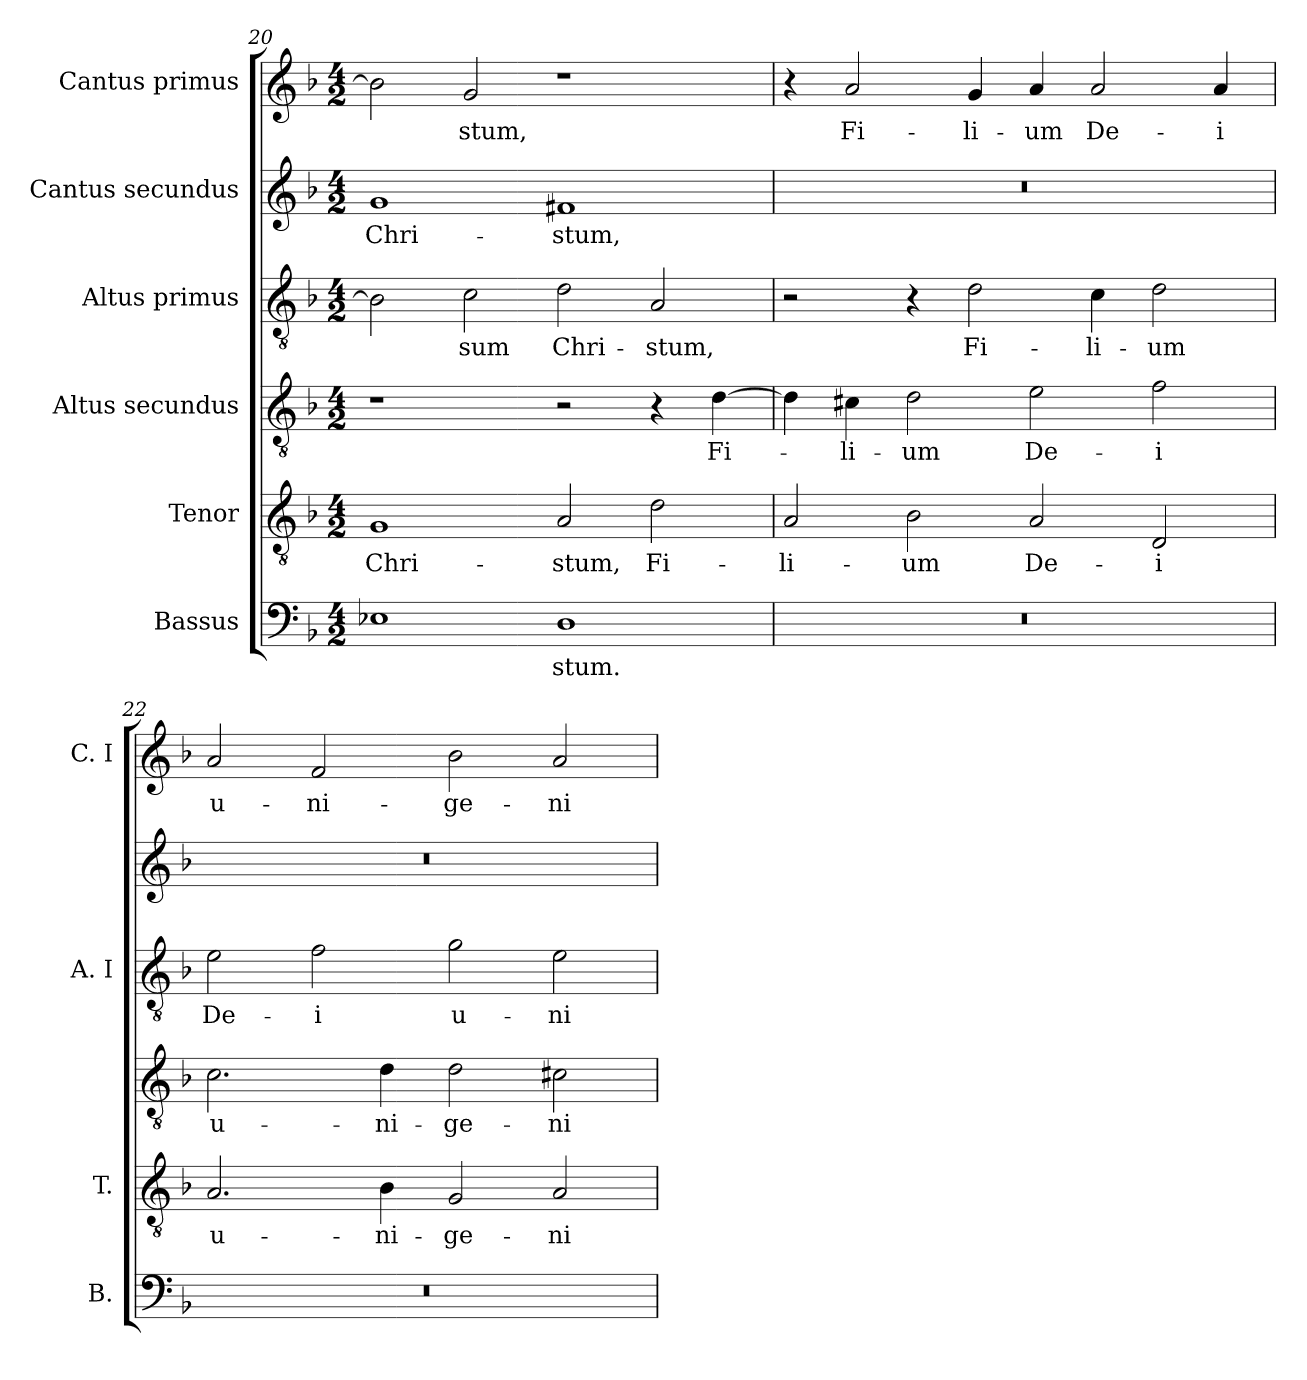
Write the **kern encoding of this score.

**kern	**text	**kern	**text	**kern	**text	**kern	**text	**kern	**text	**kern	**text
*part6	*part6	*part5	*part5	*part4	*part4	*part3	*part3	*part2	*part2	*part1	*part1
*staff6	*staff6	*staff5	*staff5	*staff4	*staff4	*staff3	*staff3	*staff2	*staff2	*staff1	*staff1
*I"Bassus	*	*I"Tenor	*	*I"Altus secundus	*	*I"Altus primus	*	*I"Cantus secundus	*	*I"Cantus primus	*
*I'B.	*	*I'T.	*	*	*	*I'A. I	*	*	*	*I'C. I	*
*clefF4	*	*clefGv2	*	*clefGv2	*	*clefGv2	*	*clefG2	*	*clefG2	*
*	*	*ITrd7c12	*	*ITrd7c12	*	*ITrd7c12	*	*	*	*	*
*k[b-]	*	*k[b-]	*	*k[b-]	*	*k[b-]	*	*k[b-]	*	*k[b-]	*
*d:	*	*d:	*	*d:	*	*d:	*	*d:	*	*d:	*
*M4/2	*	*M4/2	*	*M4/2	*	*M4/2	*	*M4/2	*	*M4/2	*
=20	=20	=20	=20	=20	=20	=20	=20	=20	=20	=20	=20
!	!	!	!LO:LY:b:color=#000000	!	!	!	!	!	!	!	!
!	!	!	!	!	!	!	!	!	!LO:LY:b:color=#000000	!	!
1E-Xi	.	1GGi	Chri-	1r	.	2BB-i\]	.	1gi	Chri-	2b-i\]	.
!	!	!	!	!	!	!	!LO:LY:b:color=#000000	!	!	!	!
!	!	!	!	!	!	!	!	!	!	!	!LO:LY:b:color=#000000
.	.	.	.	.	.	2Ci\	-sum	.	.	2gi/	-stum,
!	!LO:LY:b:color=#000000	!	!	!	!	!	!	!	!	!	!
!	!	!	!LO:LY:b:color=#000000	!	!	!	!	!	!	!	!
!	!	!	!	!	!	!	!LO:LY:b:color=#000000	!	!	!	!
!	!	!	!	!	!	!	!	!	!LO:LY:b:color=#000000	!	!
1Di	-stum.	2AAi/	-stum,	2r	.	2Di\	Chri-	1f#Xi	-stum,	1r	.
!	!	!	!LO:LY:b:color=#000000	!	!	!	!	!	!	!	!
!	!	!	!	!	!	!	!LO:LY:b:color=#000000	!	!	!	!
.	.	2Di\	Fi-	4r	.	2AAi/	-stum,	.	.	.	.
!	!	!	!	!	!LO:LY:b:color=#000000	!	!	!	!	!	!
.	.	.	.	[4Di\	Fi-	.	.	.	.	.	.
=21	=21	=21	=21	=21	=21	=21	=21	=21	=21	=21	=21
!LO:N:vis=1	!	!	!	!	!	!	!	!	!	!	!
!	!	!	!LO:LY:b:color=#000000	!	!	!	!	!LO:N:vis=1	!	!	!
0r	.	2AAi/	-li-	4Di\]	.	2r	.	0r	.	4r	.
!	!	!	!	!	!LO:LY:b:color=#000000	!	!	!	!	!	!
!	!	!	!	!	!	!	!	!	!	!	!LO:LY:b:color=#000000
.	.	.	.	4C#Xi\	-li-	.	.	.	.	2ai/	Fi-
!	!	!	!LO:LY:b:color=#000000	!	!	!	!	!	!	!	!
!	!	!	!	!	!LO:LY:b:color=#000000	!	!	!	!	!	!
.	.	2BB-i\	-um	2Di\	-um	4r	.	.	.	.	.
!	!	!	!	!	!	!	!LO:LY:b:color=#000000	!	!	!	!
!	!	!	!	!	!	!	!	!	!	!	!LO:LY:b:color=#000000
.	.	.	.	.	.	2Di\	Fi-	.	.	4gi/	-li-
!	!	!	!LO:LY:b:color=#000000	!	!	!	!	!	!	!	!
!	!	!	!	!	!LO:LY:b:color=#000000	!	!	!	!	!	!
!	!	!	!	!	!	!	!	!	!	!	!LO:LY:b:color=#000000
.	.	2AAi/	De-	2Ei\	De-	.	.	.	.	4ai/	-um
!	!	!	!	!	!	!	!LO:LY:b:color=#000000	!	!	!	!
!	!	!	!	!	!	!	!	!	!	!	!LO:LY:b:color=#000000
.	.	.	.	.	.	4Ci\	-li-	.	.	2ai/	De-
!	!	!	!LO:LY:b:color=#000000	!	!	!	!	!	!	!	!
!	!	!	!	!	!LO:LY:b:color=#000000	!	!	!	!	!	!
!	!	!	!	!	!	!	!LO:LY:b:color=#000000	!	!	!	!
.	.	2DDi/	-i	2Fi\	-i	2Di\	-um	.	.	.	.
!	!	!	!	!	!	!	!	!	!	!	!LO:LY:b:color=#000000
.	.	.	.	.	.	.	.	.	.	4ai/	-i
=22	=22	=22	=22	=22	=22	=22	=22	=22	=22	=22	=22
!LO:N:vis=1	!	!	!	!	!	!	!	!	!	!	!
!	!	!	!LO:LY:b:color=#000000	!	!	!	!	!	!	!	!
!	!	!	!	!	!LO:LY:b:color=#000000	!	!	!	!	!	!
!	!	!	!	!	!	!	!LO:LY:b:color=#000000	!LO:N:vis=1	!	!	!
!	!	!	!	!	!	!	!	!	!	!	!LO:LY:b:color=#000000
0r	.	2.AAi/	u-	2.Ci\	u-	2Ei\	De-	0r	.	2ai/	u-
!	!	!	!	!	!	!	!LO:LY:b:color=#000000	!	!	!	!
!	!	!	!	!	!	!	!	!	!	!	!LO:LY:b:color=#000000
.	.	.	.	.	.	2Fi\	-i	.	.	2fi/	-ni-
!	!	!	!LO:LY:b:color=#000000	!	!	!	!	!	!	!	!
!	!	!	!	!	!LO:LY:b:color=#000000	!	!	!	!	!	!
.	.	4BB-i\	-ni-	4Di\	-ni-	.	.	.	.	.	.
!	!	!	!LO:LY:b:color=#000000	!	!	!	!	!	!	!	!
!	!	!	!	!	!LO:LY:b:color=#000000	!	!	!	!	!	!
!	!	!	!	!	!	!	!LO:LY:b:color=#000000	!	!	!	!
!	!	!	!	!	!	!	!	!	!	!	!LO:LY:b:color=#000000
.	.	2GGi/	-ge-	2Di\	-ge-	2Gi\	u-	.	.	2b-i\	-ge-
!	!	!	!LO:LY:b:color=#000000	!	!	!	!	!	!	!	!
!	!	!	!	!	!LO:LY:b:color=#000000	!	!	!	!	!	!
!	!	!	!	!	!	!	!LO:LY:b:color=#000000	!	!	!	!
!	!	!	!	!	!	!	!	!	!	!	!LO:LY:b:color=#000000
.	.	2AAi/	-ni-	2C#Xi\	-ni-	2Ei\	-ni-	.	.	2ai/	-ni-
=	=	=	=	=	=	=	=	=	=	=	=
*-	*-	*-	*-	*-	*-	*-	*-	*-	*-	*-	*-
